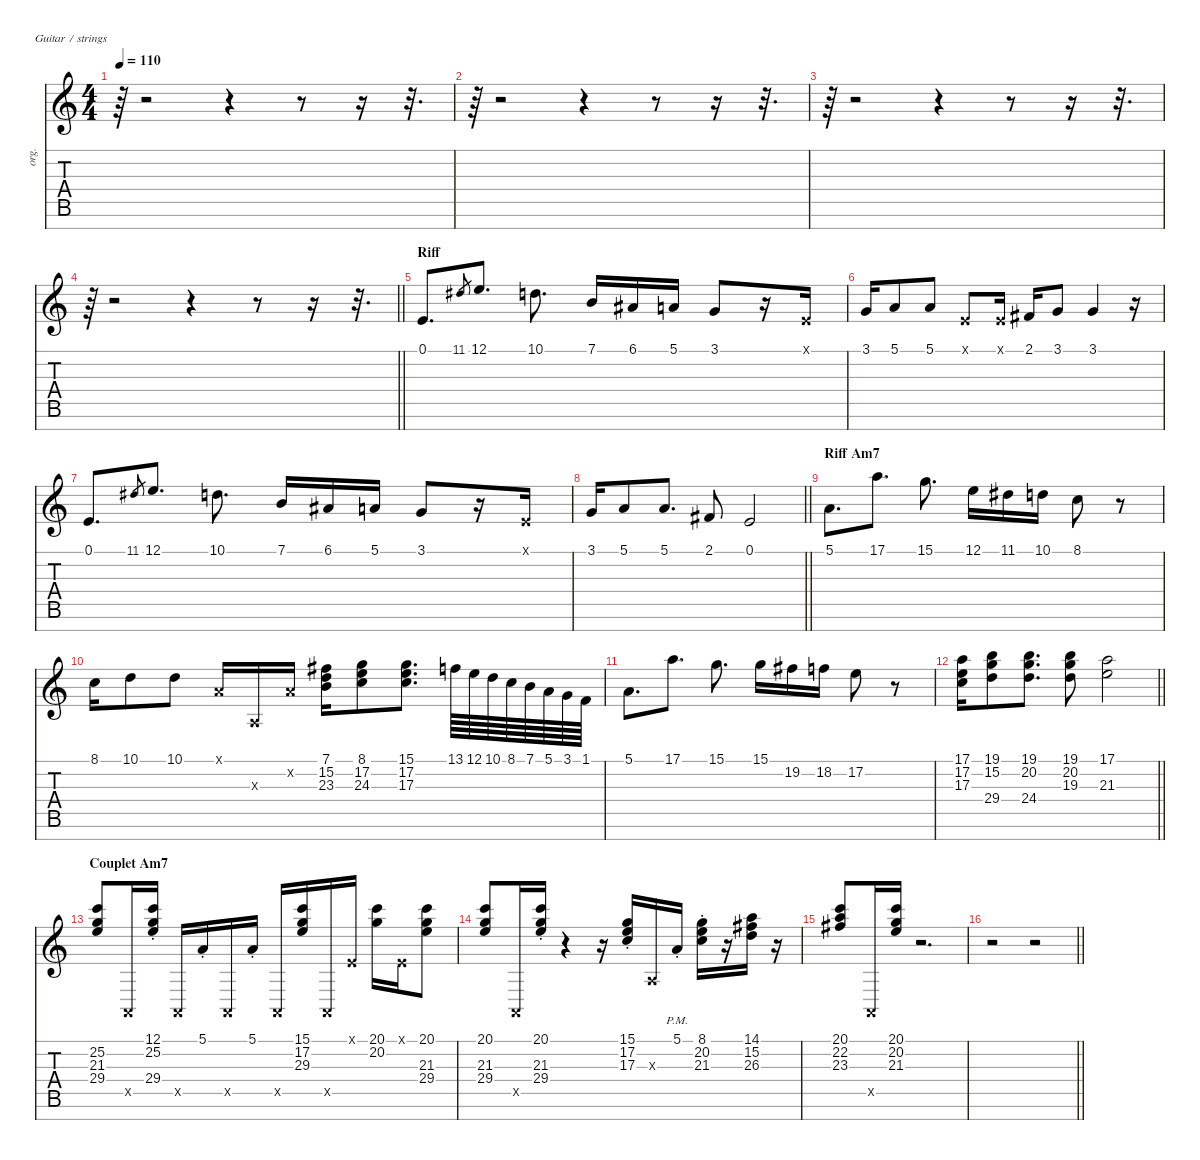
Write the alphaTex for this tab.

\defaultSystemsLayout 4
\hideDynamics
\bracketExtendMode nobrackets
\otherSystemsTrackNameOrientation horizontal
\track ("Michael" "org.") {instrument rockorgan}
\staff {score tabs}
\tuning (E4 B3 G3 D3 A2 E2 B1)
\ts (4 4)
\tempo 110
\clef g2
\ks c
r.64{dy f} r.2 r.4 r.8 r.16 r.32{d} |
r.64 r.2 r.4 r.8 r.16 r.32{d} |
r.64 r.2 r.4 r.8 r.16 r.32{d} |
\barLineRight lightlight
r.64 r.2 r.4 r.8 r.16 r.32{d} |
\section ("" "Riff")
0.1.8{d} 11.1{acc #}.8{gr dy mp} 12.1.8{d dy f} 10.1.8{d} 7.1.16 6.1{acc #}.16 5.1.16 3.1.8 r.16 0.1{x}.16 |
3.1.16 5.1.8 5.1.8 0.1{x}.8 0.1{x}.16 2.1{acc #}.16 3.1.8 3.1.4 r.16 |
0.1.8{d} 11.1{acc #}.8{gr dy mp} 12.1.8{d dy f} 10.1.8{d} 7.1.16 6.1{acc #}.16 5.1.16 3.1.8 r.16 0.1{x}.16 |
\barLineRight lightlight
3.1.16 5.1.8 5.1.8{d} 2.1{acc #}.8 0.1.2 |
\section ("" "Riff Am7")
5.1.8{d} 17.1.8{d} 15.1.8{d} 12.1.16 11.1{acc #}.16 10.1.16 8.1.8 r.8 |
8.1.16 10.1.8 10.1.8 5.1{x}.16 2.3{x}.16 10.2{x}.16 (7.1 15.2 23.3{acc #}).16 (8.1 17.2 24.3).8 (15.1 17.2 17.3).8{d} 13.1.64 12.1.64 10.1.64 8.1.64 7.1.64 5.1.64 3.1.64 1.1.64 |
5.1.8{d} 17.1.8{d} 15.1.8{d} 15.1.16 19.2{acc #}.16 18.2.16 17.2.8 r.8 |
\barLineRight lightlight
(17.1 17.2 17.3).16 (19.1 15.2 29.4).8 (19.1 20.2 24.4).8{d} (19.1 20.2 19.3).8 (17.1 21.3).2 |
\section ("" "Couplet Am7")
(25.2 21.3 29.4).8 0.5{x}.16 (12.1{st} 25.2{st} 29.4{st}).16 0.5{x}.16 5.1{st}.16 0.5{x}.16 5.1{st}.16 0.5{x}.16 (15.1 17.2 29.3).16 0.5{x}.16 0.1{x}.16 (20.1 20.2).16 0.1{x}.16 (20.1 21.3 29.4).8 |
(20.1 21.3 29.4).8 0.5{x}.16 (20.1{st} 21.3{st} 29.4{st}).16 r.4 r.16 (15.1{st} 17.2{st} 17.3{st}).16 2.3{x}.16 5.1{pm st}.16 (8.1{st} 20.2 21.3).16 r.16 (14.1{acc #} 15.2 26.3).16 r.16 |
(20.1 22.2 23.3{acc #}).8 0.5{x}.16 (20.1 20.2 21.3).16 r.2{d} |
\barLineRight lightlight
r.2 r.2
